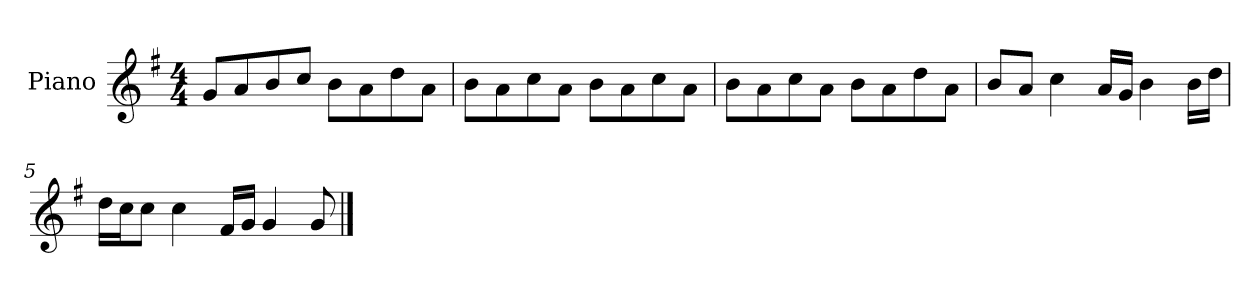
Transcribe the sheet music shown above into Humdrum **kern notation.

**kern
*part1
*staff1
*I"Piano
*I'P-no
*clefG2
*k[f#]
*M4/4
*MM90
=1
8g/L
8a/
8b/
8cc/J
8b\L
8a\
8dd\
8a\J
=2
8b\L
8a\
8cc\
8a\J
8b\L
8a\
8cc\
8a\J
=3
8b\L
8a\
8cc\
8a\J
8b\L
8a\
8dd\
8a\J
=4
8b/L
8a/J
4cc\
16a/LL
16g/JJ
4b\
16b\LL
16dd\JJ
!!LO:LB:g=z
=5
16dd\LL
16cc\J
8cc\J
4cc\
16f#/LL
16g/JJ
4g/
8g/
==
*-
